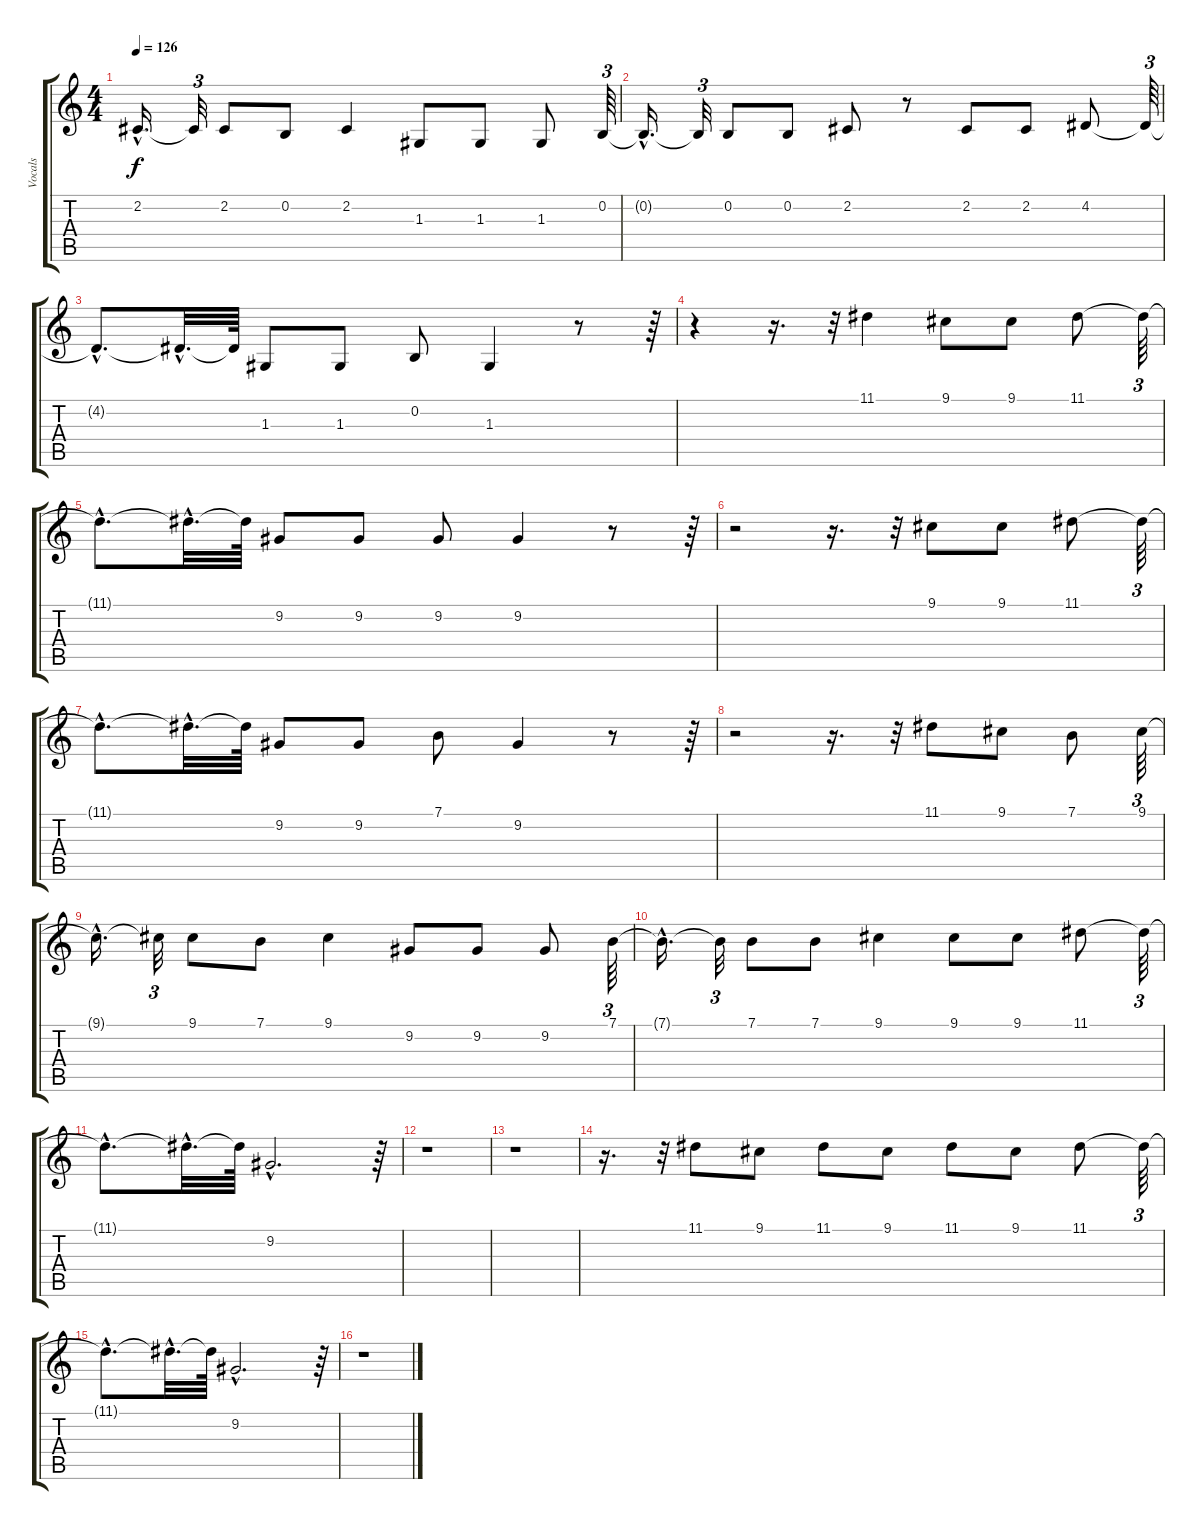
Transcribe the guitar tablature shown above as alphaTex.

\track ("Vocals" "Vocals") {instrument lead2sawtooth}
\staff {score tabs}
\tuning (E4 B3 G3 D3 A2 E2) {hide}
\ts (4 4)
\tempo 126
\clef g2
\ks c
2.2{hac t}.16{d dy f} 2.2{t}.32{tu (3 2)} 2.2.8 0.2.8 2.2.4 1.3.8 1.3.8 1.3.8 0.2.64{tu (3 2)} |
0.2{hac t}.16{d} 0.2{t}.32{tu (3 2)} 0.2.8 0.2.8 2.2.8 r.8 2.2.8 2.2.8 4.2.8 4.2{t}.64{tu (3 2)} |
4.2{hac t}.8{d} 4.2{hac t}.32{d} 4.2{t}.64 1.3.8 1.3.8 0.2.8 1.3.4 r.8 r.64{tu (3 2)} |
r.4 r.16{d} r.32{tu (3 2)} 11.1.4 9.1.8 9.1.8 11.1.8 11.1{t}.64{tu (3 2)} |
11.1{hac t}.8{d} 11.1{hac t}.32{d} 11.1{t}.64 9.2.8 9.2.8 9.2.8 9.2.4 r.8 r.64{tu (3 2)} |
r.2 r.16{d} r.32{tu (3 2)} 9.1.8 9.1.8 11.1.8 11.1{t}.64{tu (3 2)} |
11.1{hac t}.8{d} 11.1{hac t}.32{d} 11.1{t}.64 9.2.8 9.2.8 7.1.8 9.2.4 r.8 r.64{tu (3 2)} |
r.2 r.16{d} r.32{tu (3 2)} 11.1.8 9.1.8 7.1.8 9.1.64{tu (3 2)} |
9.1{hac t}.16{d} 9.1{t}.32{tu (3 2)} 9.1.8 7.1.8 9.1.4 9.2.8 9.2.8 9.2.8 7.1.64{tu (3 2)} |
7.1{hac t}.16{d} 7.1{t}.32{tu (3 2)} 7.1.8 7.1.8 9.1.4 9.1.8 9.1.8 11.1.8 11.1{t}.64{tu (3 2)} |
11.1{hac t}.8{d} 11.1{hac t}.32{d} 11.1{t}.64 9.2{hac}.2{d} r.64{tu (3 2)} |
r.1 |
r.1 |
r.16{d} r.32{tu (3 2)} 11.1.8 9.1.8 11.1.8 9.1.8 11.1.8 9.1.8 11.1.8 11.1{t}.64{tu (3 2)} |
11.1{hac t}.8{d} 11.1{hac t}.32{d} 11.1{t}.64 9.2{hac}.2{d} r.64{tu (3 2)} |
r.1
